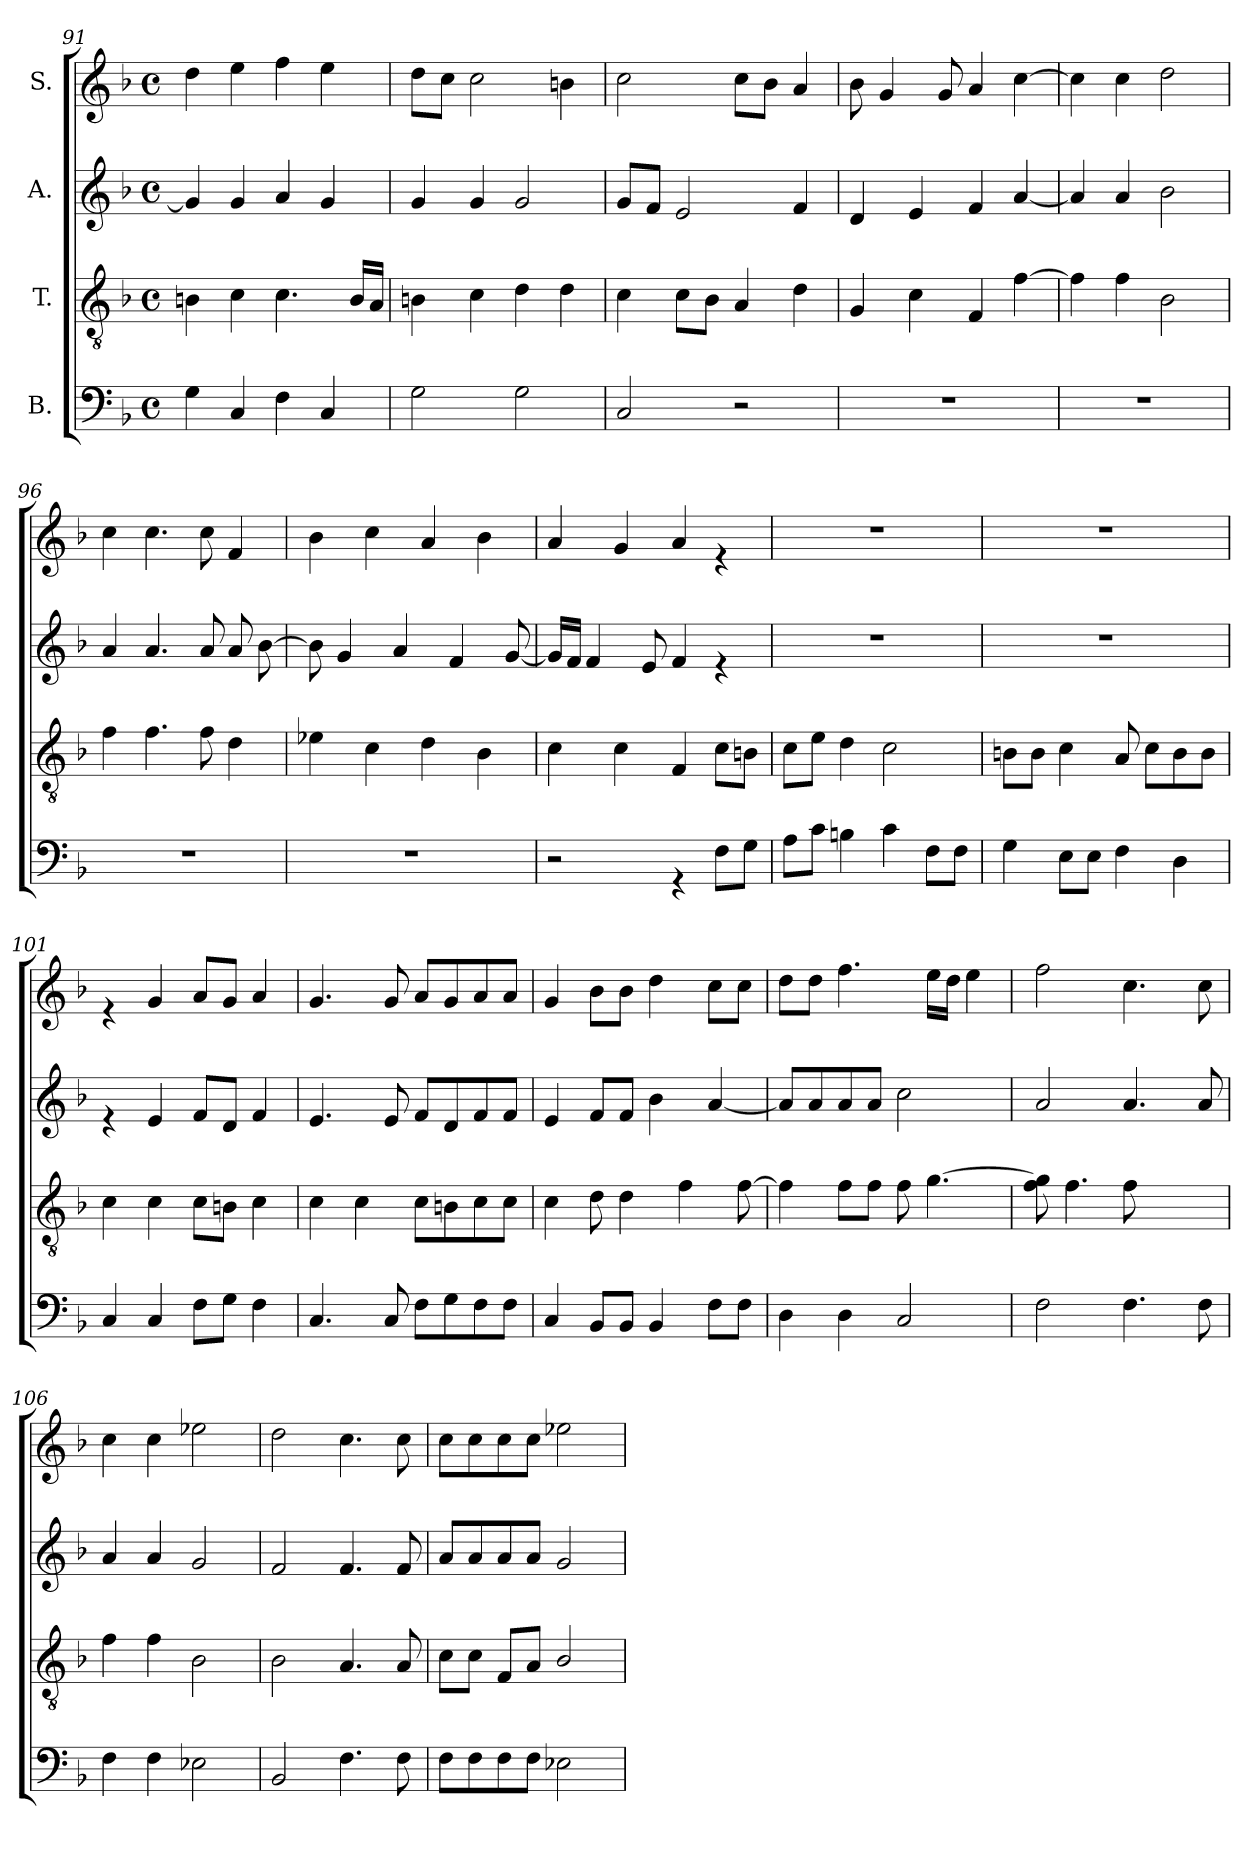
**kern	**kern	**kern	**kern
*part4	*part3	*part2	*part1
*staff4	*staff3	*staff2	*staff1
*I"B.	*I"T.	*I"A.	*I"S.
!!LO:LB:g=z
*clefF4	*clefGv2	*clefG2	*clefG2
*k[b-]	*k[b-]	*k[b-]	*k[b-]
*F:	*F:	*F:	*F:
*M4/4	*M4/4	*M4/4	*M4/4
*met(c)	*met(c)	*met(c)	*met(c)
=91	=91	=91	=91
4G\	4Bn\	4g/]	4dd\
4C/	4c\	4g/	4ee\
4F\	4.c\	4a/	4ff\
4C/	.	4g/	4ee\
.	16B/LL	.	.
.	16A/JJ	.	.
=92	=92	=92	=92
2G\	4Bn\	4g/	8dd\L
.	.	.	8cc\J
.	4c\	4g/	2cc\
2G\	4d\	2g/	.
.	4d\	.	4bn\
=93	=93	=93	=93
2C/	4c\	8g/L	2cc\
.	.	8f/J	.
.	8c\L	2e/	.
.	8B-\J	.	.
2r	4A/	.	8cc\L
.	.	.	8b-\J
.	4d\	4f/	4a/
=94	=94	=94	=94
1r	4G/	4d/	8b-\
.	.	.	4g/
.	4c\	4e/	.
.	.	.	8g/
.	4F/	4f/	4a/
.	[>4f\	[<4a/	[>4cc\
=95	=95	=95	=95
1r	4f\]	4a/]	4cc\]
.	4f\	4a/	4cc\
.	2B-\	2b-\	2dd\
=96	=96	=96	=96
1r	4f\	4a/	4cc\
.	4.f\	4.a/	4.cc\
.	8f\	8a/	8cc\
.	4d\	8a/	4f/
.	.	[>8b-\	.
=97	=97	=97	=97
1r	4e-X\	8b-\]	4b-\
.	.	4g/	.
.	4c\	.	4cc\
.	.	4a/	.
.	4d\	.	4a/
.	.	4f/	.
.	4B-\	.	4b-\
.	.	[<8g/	.
!!LO:LB:g=z
=98	=98	=98	=98
2r	4c\	16g/LL]	4a/
.	.	16f/JJ	.
.	.	4f/	.
.	4c\	.	4g/
.	.	8e/	.
4rGG	4F/	4f/	4a/
8F\L	8c\L	4re	4re
8G\J	8Bn\J	.	.
=99	=99	=99	=99
8A\L	8c\L	1r	1r
8c\J	8e\J	.	.
4Bn\	4d\	.	.
4c\	2c\	.	.
8F\L	.	.	.
8F\J	.	.	.
=100	=100	=100	=100
4G\	8Bn\L	1r	1r
.	8B\J	.	.
8E\L	4c\	.	.
8E\J	.	.	.
4F\	8A/	.	.
.	8c\L	.	.
4D\	8B\	.	.
.	8B\J	.	.
=101	=101	=101	=101
4C/	4c\	4re	4re
4C/	4c\	4e/	4g/
8F\L	8c\L	8f/L	8a/L
8G\J	8Bn\J	8d/J	8g/J
4F\	4c\	4f/	4a/
=102	=102	=102	=102
4.C/	4c\	4.e/	4.g/
.	4c\	.	.
8C/	.	8e/	8g/
8F\L	8c\L	8f/L	8a/L
8G\	8Bn\	8d/	8g/
8F\	8c\	8f/	8a/
8F\J	8c\J	8f/J	8a/J
=103	=103	=103	=103
4C/	4c\	4e/	4g/
8BB-/L	8d\	8f/L	8b-\L
8BB-/J	4d\	8f/J	8b-\J
4BB-/	.	4b-\	4dd\
.	4f\	.	.
8F\L	.	[<4a/	8cc\L
8F\J	[>8f\	.	8cc\J
!!LO:PB:g=z
=104	=104	=104	=104
4D\	4f\]	8a/L]	8dd\L
.	.	8a/	8dd\J
4D\	8f\L	8a/	4.ff\
.	8f\J	8a/J	.
2C/	8f\	2cc\	.
.	[>4.g\	.	16ee\LL
.	.	.	16dd\JJ
.	.	.	4ee\
=105	=105	=105	=105
2F\	8f\ 8g\]	2a/	2ff\
.	4.f\	.	.
4.F\	8f\	4.a/	4.cc\
.	4.ryy	.	.
8F\	.	8a/	8cc\
=106	=106	=106	=106
4F\	4f\	4a/	4cc\
4F\	4f\	4a/	4cc\
2E-X\	2B-\	2g/	2ee-X\
=107	=107	=107	=107
2BB-/	2B-\	2f/	2dd\
4.F\	4.A/	4.f/	4.cc\
8F\	8A/	8f/	8cc\
=108	=108	=108	=108
*	*^	*	*
8F\L	8c\L	4ryy	8a/L	8cc\L
8F\	8c\J	.	8a/	8cc\
8F\	4ryy	8F/L	8a/	8cc\
8F\J	.	8A/J	8a/J	8cc\J
2E-X\	2B-/	2ryy	2g/	2ee-X\
*	*v	*v	*	*
=	=	=	=
*-	*-	*-	*-
